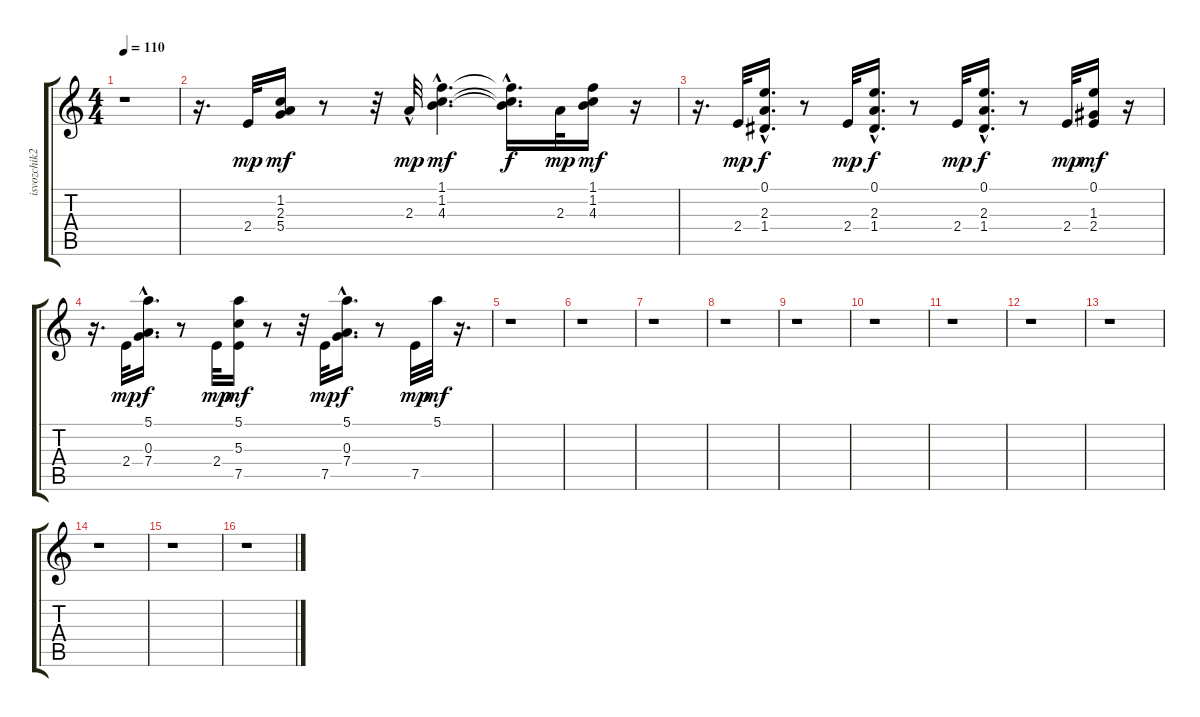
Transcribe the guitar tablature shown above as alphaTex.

\track ("isvozchik2" "isvozchik2") {instrument acousticguitarnylon}
\staff {score tabs}
\tuning (E4 B3 G3 D3 A2 E2) {hide}
\ts (4 4)
\tempo 110
\clef g2
\ks c
r.1{dy mp instrument acousticguitarnylon} |
r.16{d} 2.4.32 (1.2 2.3 5.4).16{dy mf} r.8 r.32 2.3{hac}.32{dy mp} (1.1{hac} 1.2{hac} 4.3{hac}).4{d dy mf} (1.1{hac t} 1.2{t} 4.3{hac t}).16{d dy f} 2.3.32{dy mp} (1.1 1.2 4.3).16{dy mf} r.16 |
r.16{d} 2.4.32{dy mp} (0.1{hac} 2.3 1.4).16{d dy f} r.8 2.4.32{dy mp} (0.1{hac} 2.3 1.4).16{d dy f} r.8 2.4.32{dy mp} (0.1{hac} 2.3 1.4).16{d dy f} r.8 2.4.32{dy mp} (0.1 1.3 2.4).16{dy mf} r.16 |
r.16{d} 2.4.32{dy mp} (5.1{hac} 0.3 7.4).16{d dy f} r.8 2.4.32{dy mp} (5.1 5.3 7.5).16{dy mf} r.8 r.32 7.5.32{dy mp} (5.1{hac} 0.3 7.4).16{d dy f} r.8 7.5.32{dy mp} 5.1.32{dy mf} r.16{d} |
r.1 |
r.1 |
r.1 |
r.1 |
r.1 |
r.1 |
r.1 |
r.1 |
r.1 |
r.1 |
r.1 |
r.1
